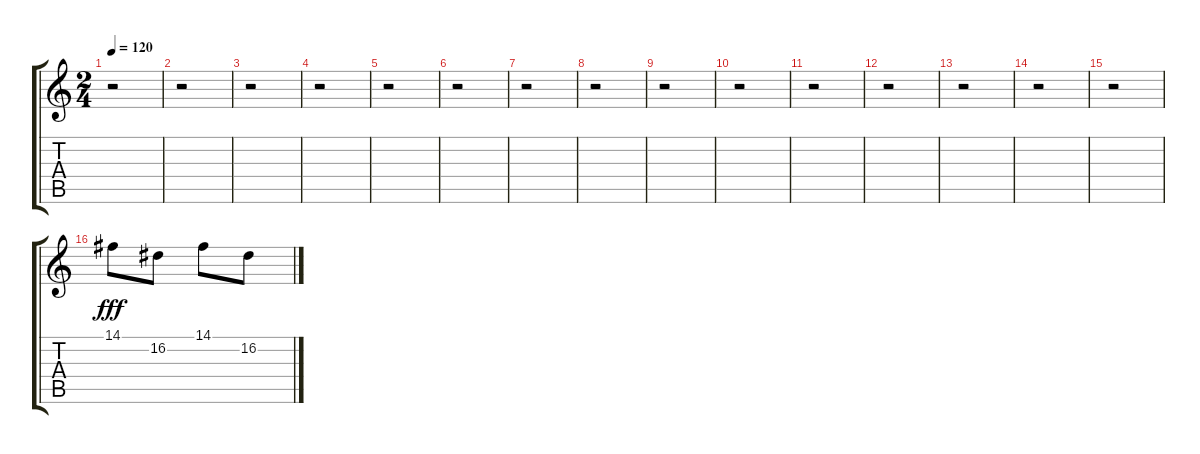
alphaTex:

\track "" {instrument harpsichord}
\staff {score tabs}
\tuning (E4 B3 G3 D3 A2 E2) {hide}
\ts (2 4)
\tempo 120
\clef g2
\ks c
r.2{dy fff} |
r.2 |
r.2 |
r.2 |
r.2 |
r.2 |
r.2 |
r.2 |
r.2 |
r.2 |
r.2 |
r.2 |
r.2 |
r.2 |
r.2 |
14.1.8 16.2.8 14.1.8 16.2.8
